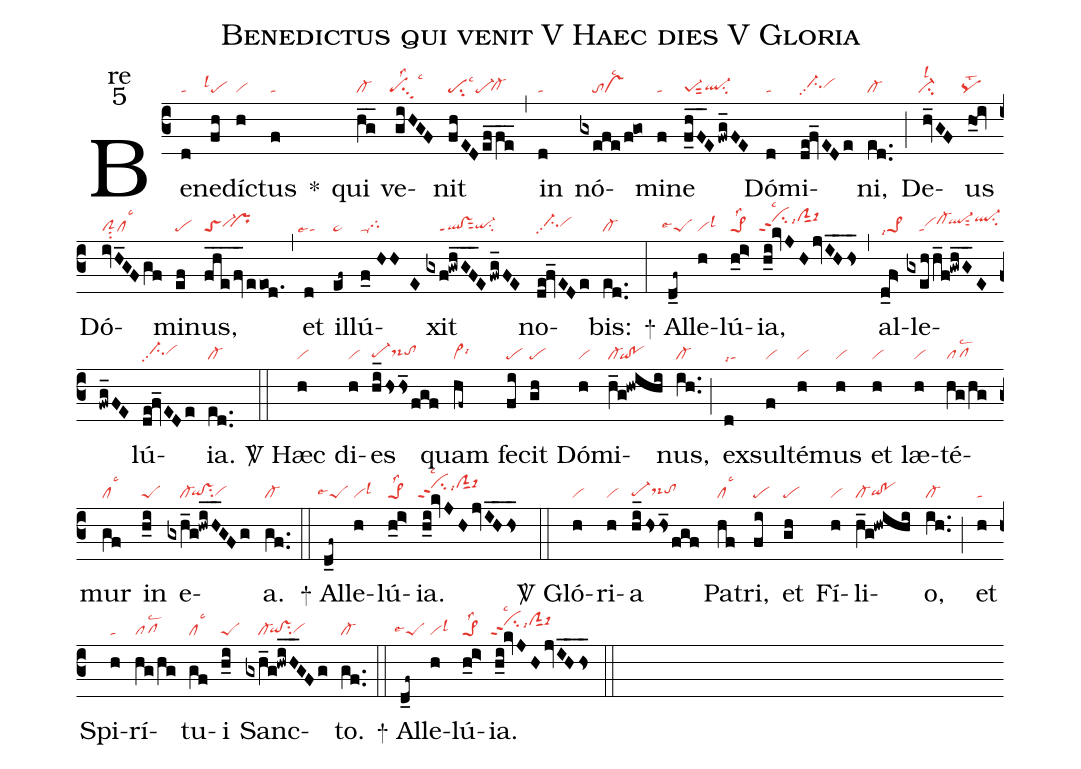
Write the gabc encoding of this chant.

name:Benedictus qui venit V Haec dies V Gloria;
office-part:re;
mode:5;
nabc-lines:1;
%%
(c3) Be(d|ta)ne(fh|``pelsl1)díc(h|vi)tus(f|ta) <sp>*</sp>() qui(hg__|cl-) ve(giHGF|``pesu3lss2lsc3)nit(fhEDef_fe__|pesu2lsc3pe-`cl-hg) (,) in(d|ta) nó(gxefe/f@go|////tovslsc2)mi(f|ta)ne(f_hF__E/fwg_FE|pe-1sut2ql-hgsu2) Dó(d|ta)mi(de!fv_EDe|//ci-hhpp2vihh)ni,(ed..|cl-) (;) De(hv_GF|`ci-lsl2)us(ho_i|``pqlst2) Dó(ivH_GFgf|clSsu2cllsc3)mi(ef|pe)nus,(fhe___/fv_/eeod.|toSvi-hh``prhh) (,) et(d|``talse4) il(ef~|ta>)lú(f_0//HHE|ta-tghh)xit(gxf!gwhGF___E/fwg_FE|////ql!vsppt1sut2qi-hgsu2) no(de!fv_EDe|//ci-hhpp2vihh)bis:(ed..|cl-) (:)

<sp>+</sp> Al(d_f~|``peSlse4)le(h|vilsl3)lú(h_i>|pe>1lss2){ia},(h_i!kvJHjvIH__hs_|`cihjppt2lsc2lsi6clShjsut1st-hl) (,) al(d_f>|pe>1lsi7)le(gxehh_f!gwhG__E/fwg_FE|////tavihhcl-hi`ql-hisut2ql-hjsu2)lú(de!fv_EDe|//ci-hhpp2vihh){ia}.(ed..|cl-) (::)

<sp>V/</sp> Hæc(h|vi) di(h|vi)es(hi_hshs_fgf|pe-hgds-hhtohh) quam(hf~|vi>lsi6) fe(fi|pe)cit(gh|pe) Dó(h|vi)mi(h_g!hwihi|cl-`qi!po)nus,(ih..|cl-) (;) ex(d|talsi7)sul(f|vi)té(h|vi)mus(h|vi) et(h|vi) læ(h|vi)té(hg/hg|pflsc2)mur(gf|cllsc3) in(h_i|peS) e(gxh_g!hwiH__GFg|////cl-`qihg!vshgsu2vihg)a.(gf..|cl-) (::)

<sp>+</sp> Al(d_f~|``peSlse4)le(h|vilsl3)lú(h_i>|pe>1lss2){ia}.(h_i!kvJHjvIH__hs_|`cihjppt2lsc2lsi6clShjsut1st-hl) (::)

<sp>V/</sp> Gló(h|vi)ri(h|vi)a(hi_/hshs_/fgf|pe-hgds-hhtohh) Pa(hf|cllsc3)tri,(fi|pe) et(gh|pe) Fí(h|vi)li(h_g!hwihi|cl-qihg!pohg)o,(ih..|cl-) (;) et(h|ta) Spi(h|ta)rí(hg/hg|pflsc2)tu(gf|cllsc3)i(h_i|peS) Sanc(gxh_g!hwiH__GFg|////cl-`qihg!vshgsu2vihg)to.(gf..|cl-) (::)

<sp>+</sp> Al(d_f~|``peSlse4)le(h|vilsl3)lú(h_i>|pe>1lss2){ia}.(h_i!kvJHjvIH__hs_|`cihjppt2lsc2lsi6clShjsut1st-hl) (::)
